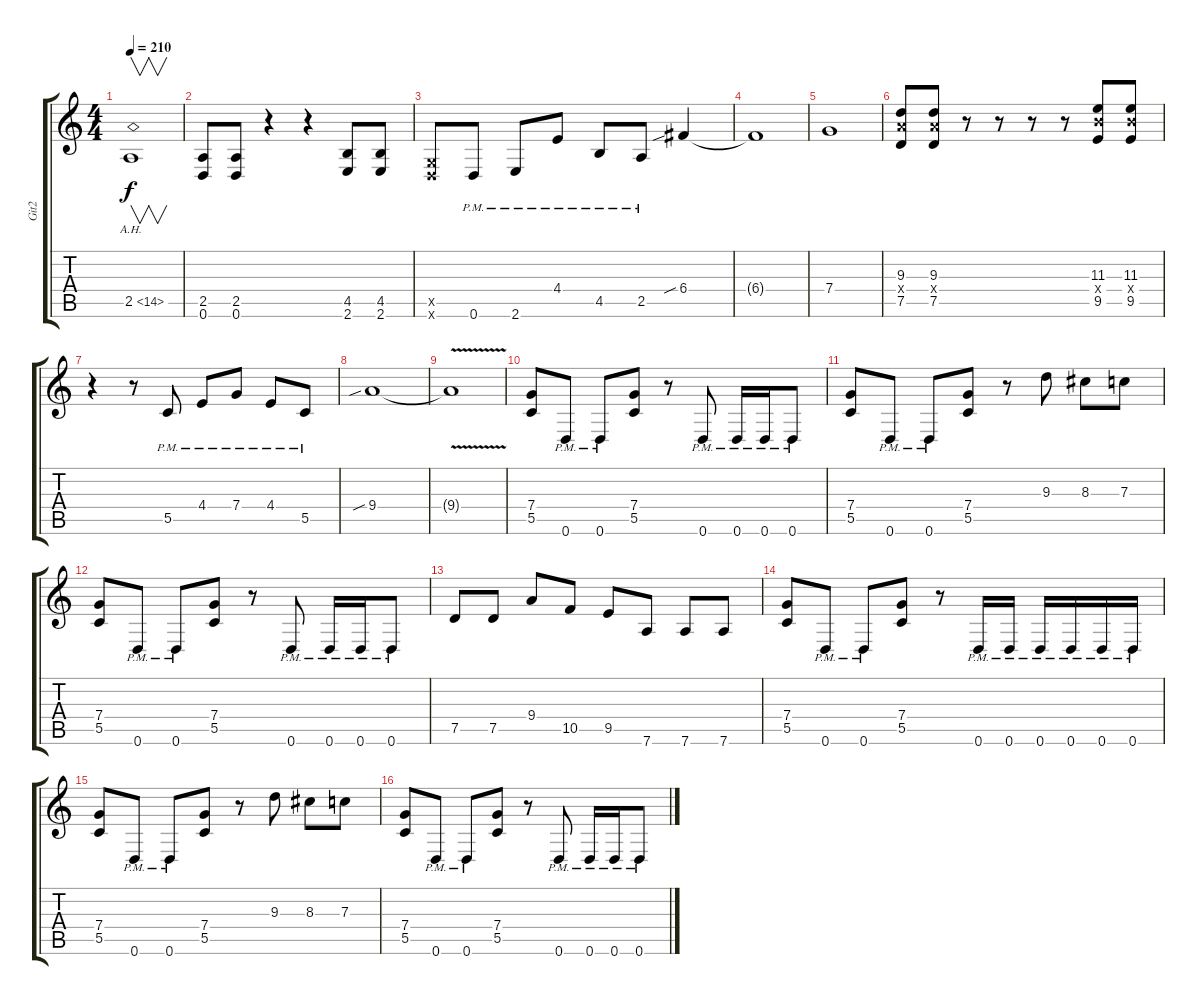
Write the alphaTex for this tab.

\track ("Git2" "Git2") {instrument overdrivenguitar}
\staff {score tabs}
\tuning (D4 A3 F3 C3 G2 D2) {hide}
\ts (4 4)
\tempo 210
\clef g2
\ks c
2.5{ah 12}.1{v dy f} |
(2.5 0.6).8 (2.5 0.6).8 r.4 r.4 (4.5 2.6).8 (4.5 2.6).8 |
(0.5{x} 0.6{x}).8 0.6{pm}.8 2.6{pm}.8 4.4{pm}.8 4.5{pm}.8 2.5{pm}.8 6.4{sib}.4 |
6.4{t}.1 |
7.4.1 |
(9.3 9.4{x} 7.5).8 (9.3 9.4{x} 7.5).8 r.8 r.8 r.8 r.8 (11.3 11.4{x} 9.5).8 (11.3 11.4{x} 9.5).8 |
r.4 r.8 5.5{pm}.8 4.4{pm}.8 7.4{pm}.8 4.4{pm}.8 5.5{pm}.8 |
9.4{sib}.1 |
9.4{v t}.1 |
(7.4 5.5).8 0.6{pm}.8 0.6{pm}.8 (7.4 5.5).8 r.8 0.6{pm}.8 0.6{pm}.16 0.6{pm}.16 0.6{pm}.8 |
(7.4 5.5).8 0.6{pm}.8 0.6{pm}.8 (7.4 5.5).8 r.8 9.3.8 8.3.8 7.3.8 |
(7.4 5.5).8 0.6{pm}.8 0.6{pm}.8 (7.4 5.5).8 r.8 0.6{pm}.8 0.6{pm}.16 0.6{pm}.16 0.6{pm}.8 |
7.5.8 7.5.8 9.4.8 10.5.8 9.5.8 7.6.8 7.6.8 7.6.8 |
(7.4 5.5).8 0.6{pm}.8 0.6{pm}.8 (7.4 5.5).8 r.8 0.6{pm}.16 0.6{pm}.16 0.6{pm}.16 0.6{pm}.16 0.6{pm}.16 0.6{pm}.16 |
(7.4 5.5).8 0.6{pm}.8 0.6{pm}.8 (7.4 5.5).8 r.8 9.3.8 8.3.8 7.3.8 |
(7.4 5.5).8 0.6{pm}.8 0.6{pm}.8 (7.4 5.5).8 r.8 0.6{pm}.8 0.6{pm}.16 0.6{pm}.16 0.6{pm}.8
